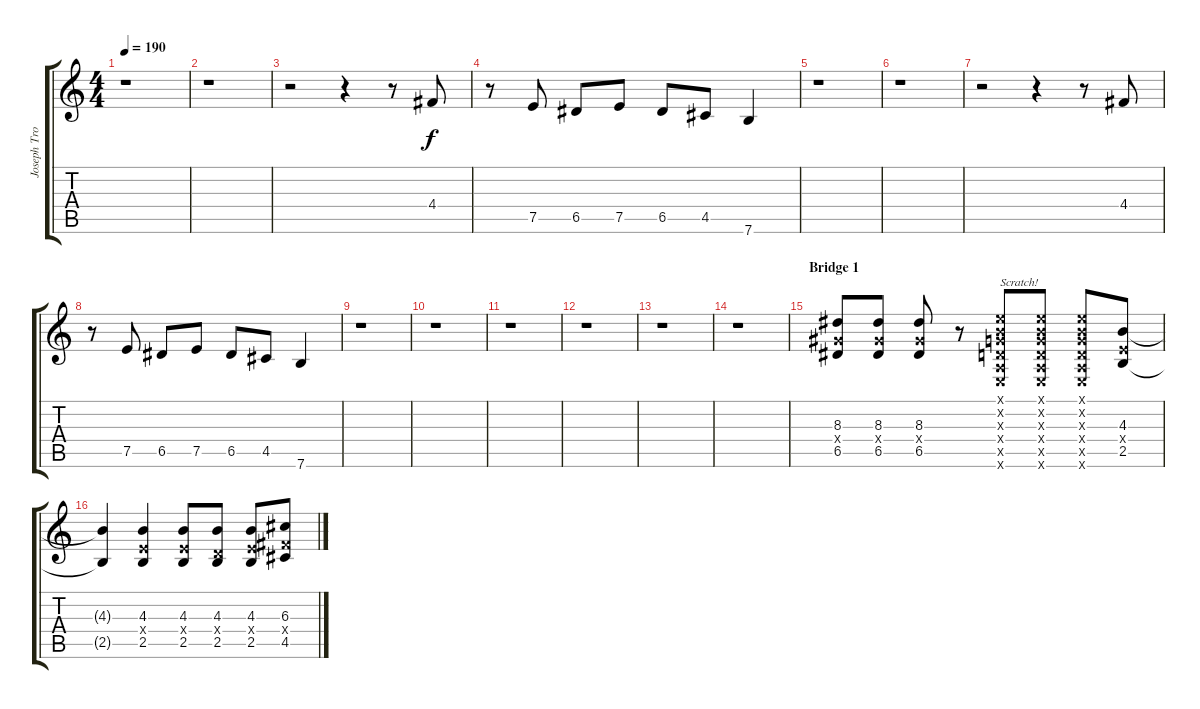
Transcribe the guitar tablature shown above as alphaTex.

\track ("Joseph Trohman (Lead Guitar)" "Joseph Tro") {instrument distortionguitar}
\staff {score tabs}
\tuning (E4 B3 G3 D3 A2 E2) {hide}
\ts (4 4)
\tempo 190
\clef g2
\ks c
r.1{dy f} |
r.1 |
r.2 r.4 r.8 4.4.8 |
r.8 7.5.8 6.5.8 7.5.8 6.5.8 4.5.8 7.6.4 |
r.1 |
r.1 |
r.2 r.4 r.8 4.4.8 |
r.8 7.5.8 6.5.8 7.5.8 6.5.8 4.5.8 7.6.4 |
r.1 |
r.1 |
r.1 |
r.1 |
r.1 |
r.1 |
\section ("" "Bridge 1")
(8.3 6.4{x} 6.5).8 (8.3 6.4{x} 6.5).8 (8.3 6.4{x} 6.5).8 r.8 (0.1{x} 0.2{x} 0.3{x} 0.4{x} 0.5{x} 0.6{x}).8{txt "Scratch!"} (0.1{x} 0.2{x} 0.3{x} 0.4{x} 0.5{x} 0.6{x}).8 (0.1{x} 0.2{x} 0.3{x} 0.4{x} 0.5{x} 0.6{x}).8 (4.3 2.4{x} 2.5).8 |
(4.3{t} 2.5{t}).4 (4.3 2.4{x} 2.5).4 (4.3 2.4{x} 2.5).8 (4.3 0.4{x} 2.5).8 (4.3 2.4{x} 2.5).8 (6.3 4.4{x} 4.5).8
